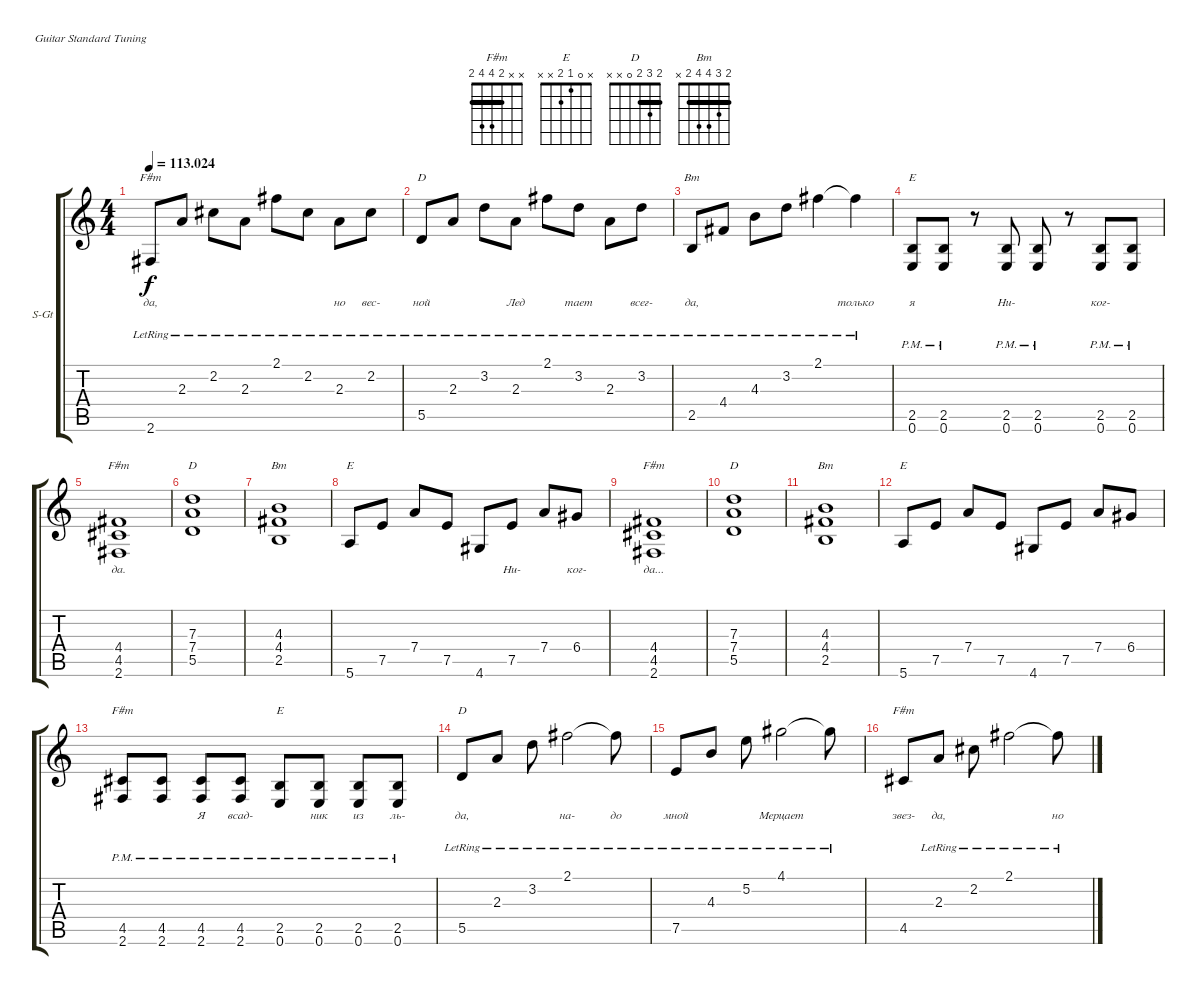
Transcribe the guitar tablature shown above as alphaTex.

\bracketExtendMode groupsimilarinstruments
\firstSystemTrackNameOrientation horizontal
\otherSystemsTrackNameOrientation horizontal
\track ("Акустика (Мелисов Ю)" "S-Gt") {instrument acousticguitarsteel}
\staff {score tabs}
\tuning (E4 B3 G3 D3 A2 E2)
\chord ("F#m" x x 2 4 4 2) {barre 2}
\chord ("E" x 0 1 2 x x)
\chord ("D" 2 3 2 0 x x) {barre 2}
\chord ("Bm" 2 3 4 4 2 x) {barre 2}
\ts (4 4)
\tempo
113.024
\accidentals auto
\clef g2
\ottava regular
\simile none
\ks c
2.6{lr}.8{ch "F#m" lyrics (0 "да,") lyrics (1 "") lyrics (2 "") lyrics (3 "") lyrics (4 "") dy f} 2.3{lr}.8{lyrics (0 "") lyrics (1 "") lyrics (2 "") lyrics (3 "") lyrics (4 "")} 2.2{lr}.8{lyrics (0 "") lyrics (1 "") lyrics (2 "") lyrics (3 "") lyrics (4 "")} 2.3{lr}.8{lyrics (0 "") lyrics (1 "") lyrics (2 "") lyrics (3 "") lyrics (4 "")} 2.1{lr}.8{lyrics (0 "") lyrics (1 "") lyrics (2 "") lyrics (3 "") lyrics (4 "")} 2.2{lr}.8{lyrics (0 "") lyrics (1 "") lyrics (2 "") lyrics (3 "") lyrics (4 "")} 2.3{lr}.8{lyrics (0 "но") lyrics (1 "") lyrics (2 "") lyrics (3 "") lyrics (4 "")} 2.2{lr}.8{lyrics (0 "вес-") lyrics (1 "") lyrics (2 "") lyrics (3 "") lyrics (4 "")} |
5.5{lr}.8{ch "D" lyrics (0 "ной") lyrics (1 "") lyrics (2 "") lyrics (3 "") lyrics (4 "")} 2.3{lr}.8{lyrics (0 "") lyrics (1 "") lyrics (2 "") lyrics (3 "") lyrics (4 "")} 3.2{lr}.8{lyrics (0 "") lyrics (1 "") lyrics (2 "") lyrics (3 "") lyrics (4 "")} 2.3{lr}.8{lyrics (0 "Лед") lyrics (1 "") lyrics (2 "") lyrics (3 "") lyrics (4 "")} 2.1{lr}.8{lyrics (0 "") lyrics (1 "") lyrics (2 "") lyrics (3 "") lyrics (4 "")} 3.2{lr}.8{lyrics (0 "тает") lyrics (1 "") lyrics (2 "") lyrics (3 "") lyrics (4 "")} 2.3{lr}.8{lyrics (0 "") lyrics (1 "") lyrics (2 "") lyrics (3 "") lyrics (4 "")} 3.2{lr}.8{lyrics (0 "всег-") lyrics (1 "") lyrics (2 "") lyrics (3 "") lyrics (4 "")} |
2.5{lr}.8{ch "Bm" lyrics (0 "да,") lyrics (1 "") lyrics (2 "") lyrics (3 "") lyrics (4 "")} 4.4{lr}.8{lyrics (0 "") lyrics (1 "") lyrics (2 "") lyrics (3 "") lyrics (4 "")} 4.3{lr}.8{lyrics (0 "") lyrics (1 "") lyrics (2 "") lyrics (3 "") lyrics (4 "")} 3.2{lr}.8{lyrics (0 "") lyrics (1 "") lyrics (2 "") lyrics (3 "") lyrics (4 "")} 2.1{lr}.4{lyrics (0 "") lyrics (1 "") lyrics (2 "") lyrics (3 "") lyrics (4 "")} 2.1{lr t}.4{lyrics (0 "только") lyrics (1 "") lyrics (2 "") lyrics (3 "") lyrics (4 "")} |
(2.5{pm} 0.6).8{ch "E" lyrics (0 "я") lyrics (1 "") lyrics (2 "") lyrics (3 "") lyrics (4 "")} (2.5{pm} 0.6).8{lyrics (0 "") lyrics (1 "") lyrics (2 "") lyrics (3 "") lyrics (4 "")} r.8 (2.5{pm} 0.6).8{lyrics (0 "Ни-") lyrics (1 "") lyrics (2 "") lyrics (3 "") lyrics (4 "")} (2.5{pm} 0.6).8{lyrics (0 "") lyrics (1 "") lyrics (2 "") lyrics (3 "") lyrics (4 "")} r.8 (2.5{pm} 0.6).8{lyrics (0 "ког-") lyrics (1 "") lyrics (2 "") lyrics (3 "") lyrics (4 "")} (2.5{pm} 0.6).8{lyrics (0 "") lyrics (1 "") lyrics (2 "") lyrics (3 "") lyrics (4 "")} |
(4.4 4.5 2.6).1{ch "F#m" lyrics (0 "да.") lyrics (1 "") lyrics (2 "") lyrics (3 "") lyrics (4 "")} |
(7.3 7.4 5.5).1{ch "D" lyrics (0 "") lyrics (1 "") lyrics (2 "") lyrics (3 "") lyrics (4 "")} |
(4.3 4.4 2.5).1{ch "Bm" lyrics (0 "") lyrics (1 "") lyrics (2 "") lyrics (3 "") lyrics (4 "")} |
5.6.8{ch "E" lyrics (0 "") lyrics (1 "") lyrics (2 "") lyrics (3 "") lyrics (4 "")} 7.5.8{lyrics (0 "") lyrics (1 "") lyrics (2 "") lyrics (3 "") lyrics (4 "")} 7.4.8{lyrics (0 "") lyrics (1 "") lyrics (2 "") lyrics (3 "") lyrics (4 "")} 7.5.8{lyrics (0 "") lyrics (1 "") lyrics (2 "") lyrics (3 "") lyrics (4 "")} 4.6.8{lyrics (0 "") lyrics (1 "") lyrics (2 "") lyrics (3 "") lyrics (4 "")} 7.5.8{lyrics (0 "Ни-") lyrics (1 "") lyrics (2 "") lyrics (3 "") lyrics (4 "")} 7.4.8{lyrics (0 "") lyrics (1 "") lyrics (2 "") lyrics (3 "") lyrics (4 "")} 6.4.8{lyrics (0 "ког-") lyrics (1 "") lyrics (2 "") lyrics (3 "") lyrics (4 "")} |
(4.4 4.5 2.6).1{ch "F#m" lyrics (0 "да...") lyrics (1 "") lyrics (2 "") lyrics (3 "") lyrics (4 "")} |
(7.3 7.4 5.5).1{ch "D" lyrics (0 "") lyrics (1 "") lyrics (2 "") lyrics (3 "") lyrics (4 "")} |
(4.3 4.4 2.5).1{ch "Bm" lyrics (0 "") lyrics (1 "") lyrics (2 "") lyrics (3 "") lyrics (4 "")} |
5.6.8{ch "E" lyrics (0 "") lyrics (1 "") lyrics (2 "") lyrics (3 "") lyrics (4 "")} 7.5.8{lyrics (0 "") lyrics (1 "") lyrics (2 "") lyrics (3 "") lyrics (4 "")} 7.4.8{lyrics (0 "") lyrics (1 "") lyrics (2 "") lyrics (3 "") lyrics (4 "")} 7.5.8{lyrics (0 "") lyrics (1 "") lyrics (2 "") lyrics (3 "") lyrics (4 "")} 4.6.8{lyrics (0 "") lyrics (1 "") lyrics (2 "") lyrics (3 "") lyrics (4 "")} 7.5.8{lyrics (0 "") lyrics (1 "") lyrics (2 "") lyrics (3 "") lyrics (4 "")} 7.4.8{lyrics (0 "") lyrics (1 "") lyrics (2 "") lyrics (3 "") lyrics (4 "")} 6.4.8{lyrics (0 "") lyrics (1 "") lyrics (2 "") lyrics (3 "") lyrics (4 "")} |
(4.5{pm} 2.6{pm}).8{ch "F#m" lyrics (0 "") lyrics (1 "") lyrics (2 "") lyrics (3 "") lyrics (4 "")} (4.5{pm} 2.6{pm}).8{lyrics (0 "") lyrics (1 "") lyrics (2 "") lyrics (3 "") lyrics (4 "")} (4.5{pm} 2.6{pm}).8{lyrics (0 "Я") lyrics (1 "") lyrics (2 "") lyrics (3 "") lyrics (4 "")} (4.5{pm} 2.6{pm}).8{lyrics (0 "всад-") lyrics (1 "") lyrics (2 "") lyrics (3 "") lyrics (4 "")} (2.5{pm} 0.6{pm}).8{ch "E" lyrics (0 "") lyrics (1 "") lyrics (2 "") lyrics (3 "") lyrics (4 "")} (2.5{pm} 0.6{pm}).8{lyrics (0 "ник") lyrics (1 "") lyrics (2 "") lyrics (3 "") lyrics (4 "")} (2.5{pm} 0.6{pm}).8{lyrics (0 "из") lyrics (1 "") lyrics (2 "") lyrics (3 "") lyrics (4 "")} (2.5{pm} 0.6{pm}).8{lyrics (0 "ль-") lyrics (1 "") lyrics (2 "") lyrics (3 "") lyrics (4 "")} |
5.5{lr}.8{ch "D" lyrics (0 "да,") lyrics (1 "") lyrics (2 "") lyrics (3 "") lyrics (4 "")} 2.3{lr}.8{lyrics (0 "") lyrics (1 "") lyrics (2 "") lyrics (3 "") lyrics (4 "")} 3.2{lr}.8{lyrics (0 "") lyrics (1 "") lyrics (2 "") lyrics (3 "") lyrics (4 "")} 2.1{lr}.2{lyrics (0 "на-") lyrics (1 "") lyrics (2 "") lyrics (3 "") lyrics (4 "")} 2.1{lr t}.8{lyrics (0 "до") lyrics (1 "") lyrics (2 "") lyrics (3 "") lyrics (4 "")} |
7.5{lr}.8{lyrics (0 "мной") lyrics (1 "") lyrics (2 "") lyrics (3 "") lyrics (4 "")} 4.3{lr}.8{lyrics (0 "") lyrics (1 "") lyrics (2 "") lyrics (3 "") lyrics (4 "")} 5.2{lr}.8{lyrics (0 "") lyrics (1 "") lyrics (2 "") lyrics (3 "") lyrics (4 "")} 4.1{lr}.2{lyrics (0 "Мерцает") lyrics (1 "") lyrics (2 "") lyrics (3 "") lyrics (4 "")} 4.1{lr t}.8{lyrics (0 "") lyrics (1 "") lyrics (2 "") lyrics (3 "") lyrics (4 "")} |
4.5.8{ch "F#m" lyrics (0 "звез-") lyrics (1 "") lyrics (2 "") lyrics (3 "") lyrics (4 "")} 2.3{lr}.8{lyrics (0 "да,") lyrics (1 "") lyrics (2 "") lyrics (3 "") lyrics (4 "")} 2.2{lr}.8{lyrics (0 "") lyrics (1 "") lyrics (2 "") lyrics (3 "") lyrics (4 "")} 2.1{lr}.2{lyrics (0 "") lyrics (1 "") lyrics (2 "") lyrics (3 "") lyrics (4 "")} 2.1{lr t}.8{lyrics (0 "но") lyrics (1 "") lyrics (2 "") lyrics (3 "") lyrics (4 "")}
